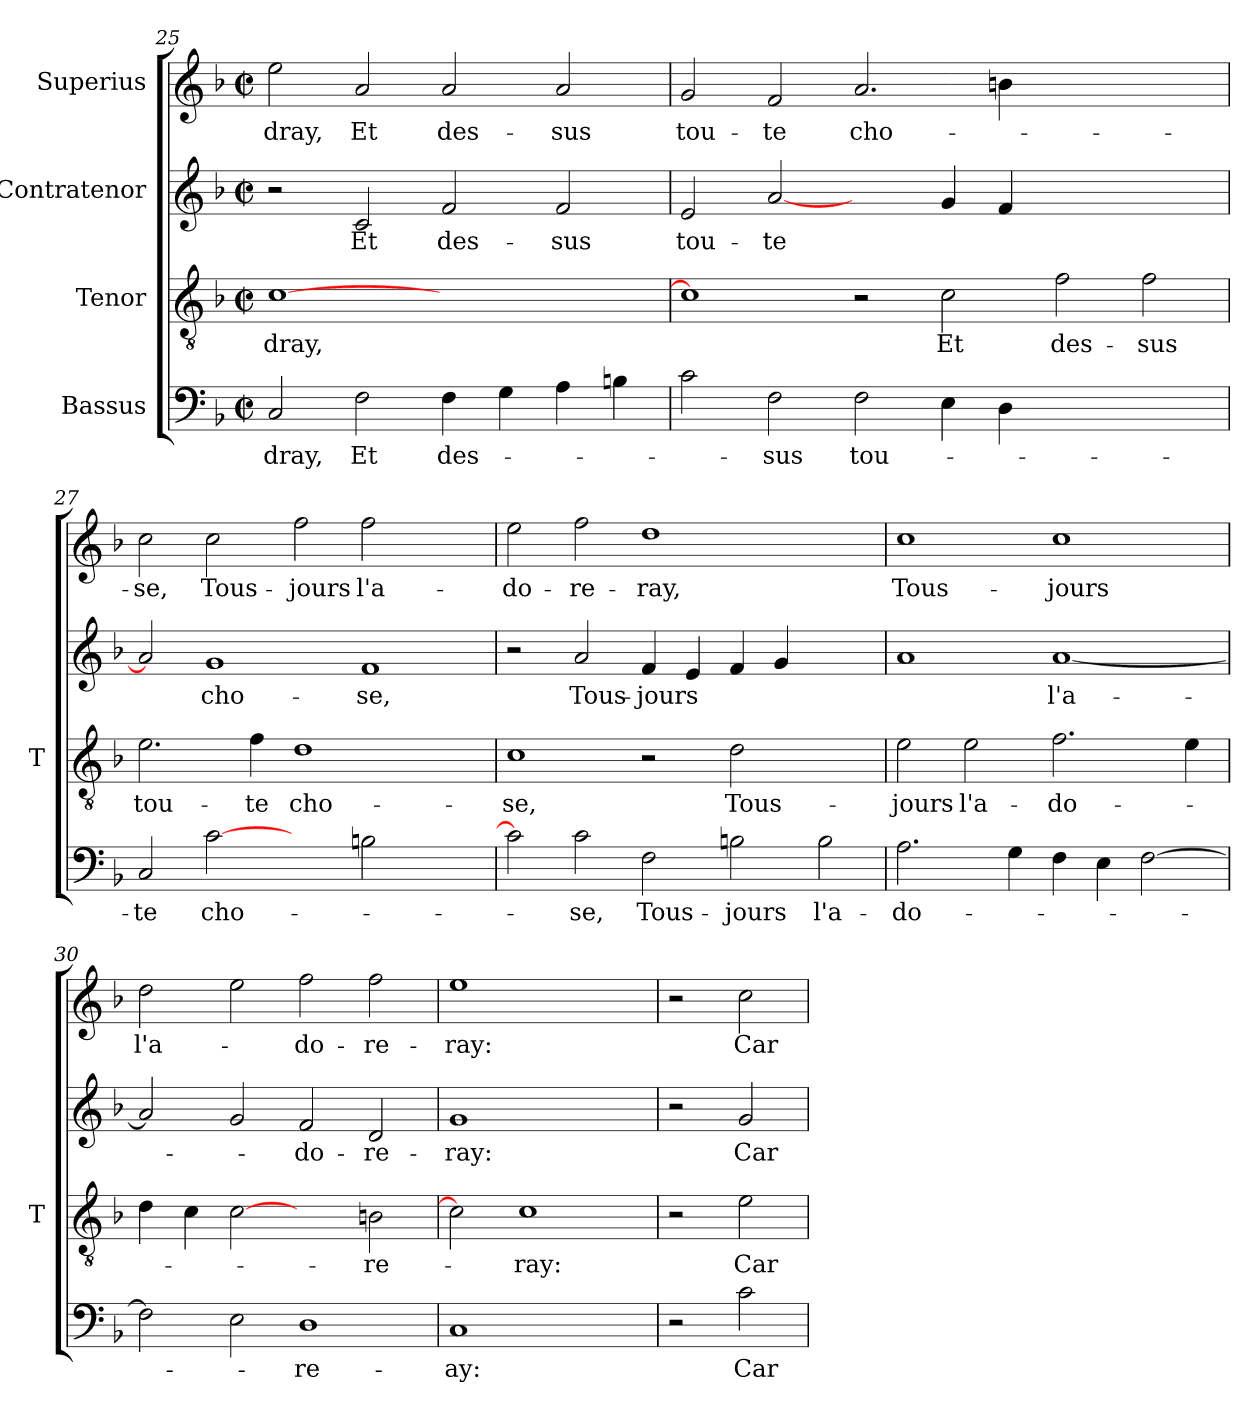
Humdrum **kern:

**kern	**text	**kern	**text	**kern	**text	**kern	**text
*part4	*part4	*part3	*part3	*part2	*part2	*part1	*part1
*staff4	*staff4	*staff3	*staff3	*staff2	*staff2	*staff1	*staff1
*I"Bassus	*	*I"Tenor	*	*I"Contratenor	*	*I"Superius	*
*	*	*I'T	*	*	*	*	*
*clefF4	*	*clefGv2	*	*clefG2	*	*clefG2	*
*k[b-]	*	*k[b-]	*	*k[b-]	*	*k[b-]	*
*F:	*	*F:	*	*F:	*	*F:	*
*M2/2	*	*M2/2	*	*M2/2	*	*M2/2	*
*met(c|)	*	*met(c|)	*	*met(c|)	*	*met(c|)	*
=25	=25	=25	=25	=25	=25	=25	=25
2C	-dray,	[1c	-dray,	2r	.	2ee	-dray,
2F	-Et	.	.	2c	-Et	2a	-Et
4F	des-	1ryy	.	2f	des-	2a	des-
4G	.	.	.	.	.	.	.
4A	.	.	.	2f	-sus	2a	-sus
4Bn	.	.	.	.	.	.	.
=26	=26	=26	=26	=26	=26	=26	=26
2c	.	1c]	.	2e	tou-	2g	tou-
2F	-sus	.	.	[2a	-te	2f	-te
2F	tou-	2r	.	2ryy	.	2.a	cho-
4E	.	2c	-Et	4g	.	.	.
4D	.	.	.	4f	.	4bn	.
1ryy	.	2f	des-	1ryy	.	1ryy	.
.	.	2f	-sus	.	.	.	.
!!LO:PB:g=z
=27	=27	=27	=27	=27	=27	=27	=27
2C	-te	2.e	tou-	2a]	.	2cc	-se,
[2c	cho-	.	.	1g	cho-	2cc	Tous-
.	.	4f	-te	.	.	.	.
2ryy	.	1d	cho-	.	.	2ff	-jours
2Bn	.	.	.	1f	-se,	2ff	l'a-
2ryy	.	2ryy	.	.	.	2ryy	.
=28	=28	=28	=28	=28	=28	=28	=28
2c]	.	1c	-se,	2r	.	2ee	do-
2c	-se,	.	.	2a	Tous-	2ff	re-
2F	Tous-	2r	.	4f	-jours	1dd	-ray,
.	.	.	.	4e	.	.	.
2Bn	-jours	2d	Tous-	4f	.	.	.
.	.	.	.	4g	.	.	.
2B	l'a-	2ryy	.	2ryy	.	2ryy	.
=29	=29	=29	=29	=29	=29	=29	=29
2.A	do-	2e	-jours	1a	.	1cc	Tous-
.	.	2e	l'a-	.	.	.	.
4G	.	.	.	.	.	.	.
4F	.	2.f	do-	[1a	l'a-	1cc	-jours
4E	.	.	.	.	.	.	.
[2F	.	.	.	.	.	.	.
.	.	4e	.	.	.	.	.
=30	=30	=30	=30	=30	=30	=30	=30
2F]	.	4d	.	2a]	.	2dd	l'a-
.	.	4c	.	.	.	.	.
2E	.	[2c	.	2g	.	2ee	.
1D	re-	2ryy	.	2f	do-	2ff	do-
.	.	2Bn	re-	2d	re-	2ff	re-
=31	=31	=31	=31	=31	=31	=31	=31
1C	-ay:	2c]	.	1g	-ray:	1ee	-ray:
.	.	1c	-ray:	.	.	.	.
2ryy	.	.	.	2ryy	.	2ryy	.
=32	=32	=32	=32	=32	=32	=32	=32
2r	.	2r	.	2r	.	2r	.
2c	-Car	2e	-Car	2g	-Car	2cc	-Car
=	=	=	=	=	=	=	=
*-	*-	*-	*-	*-	*-	*-	*-
